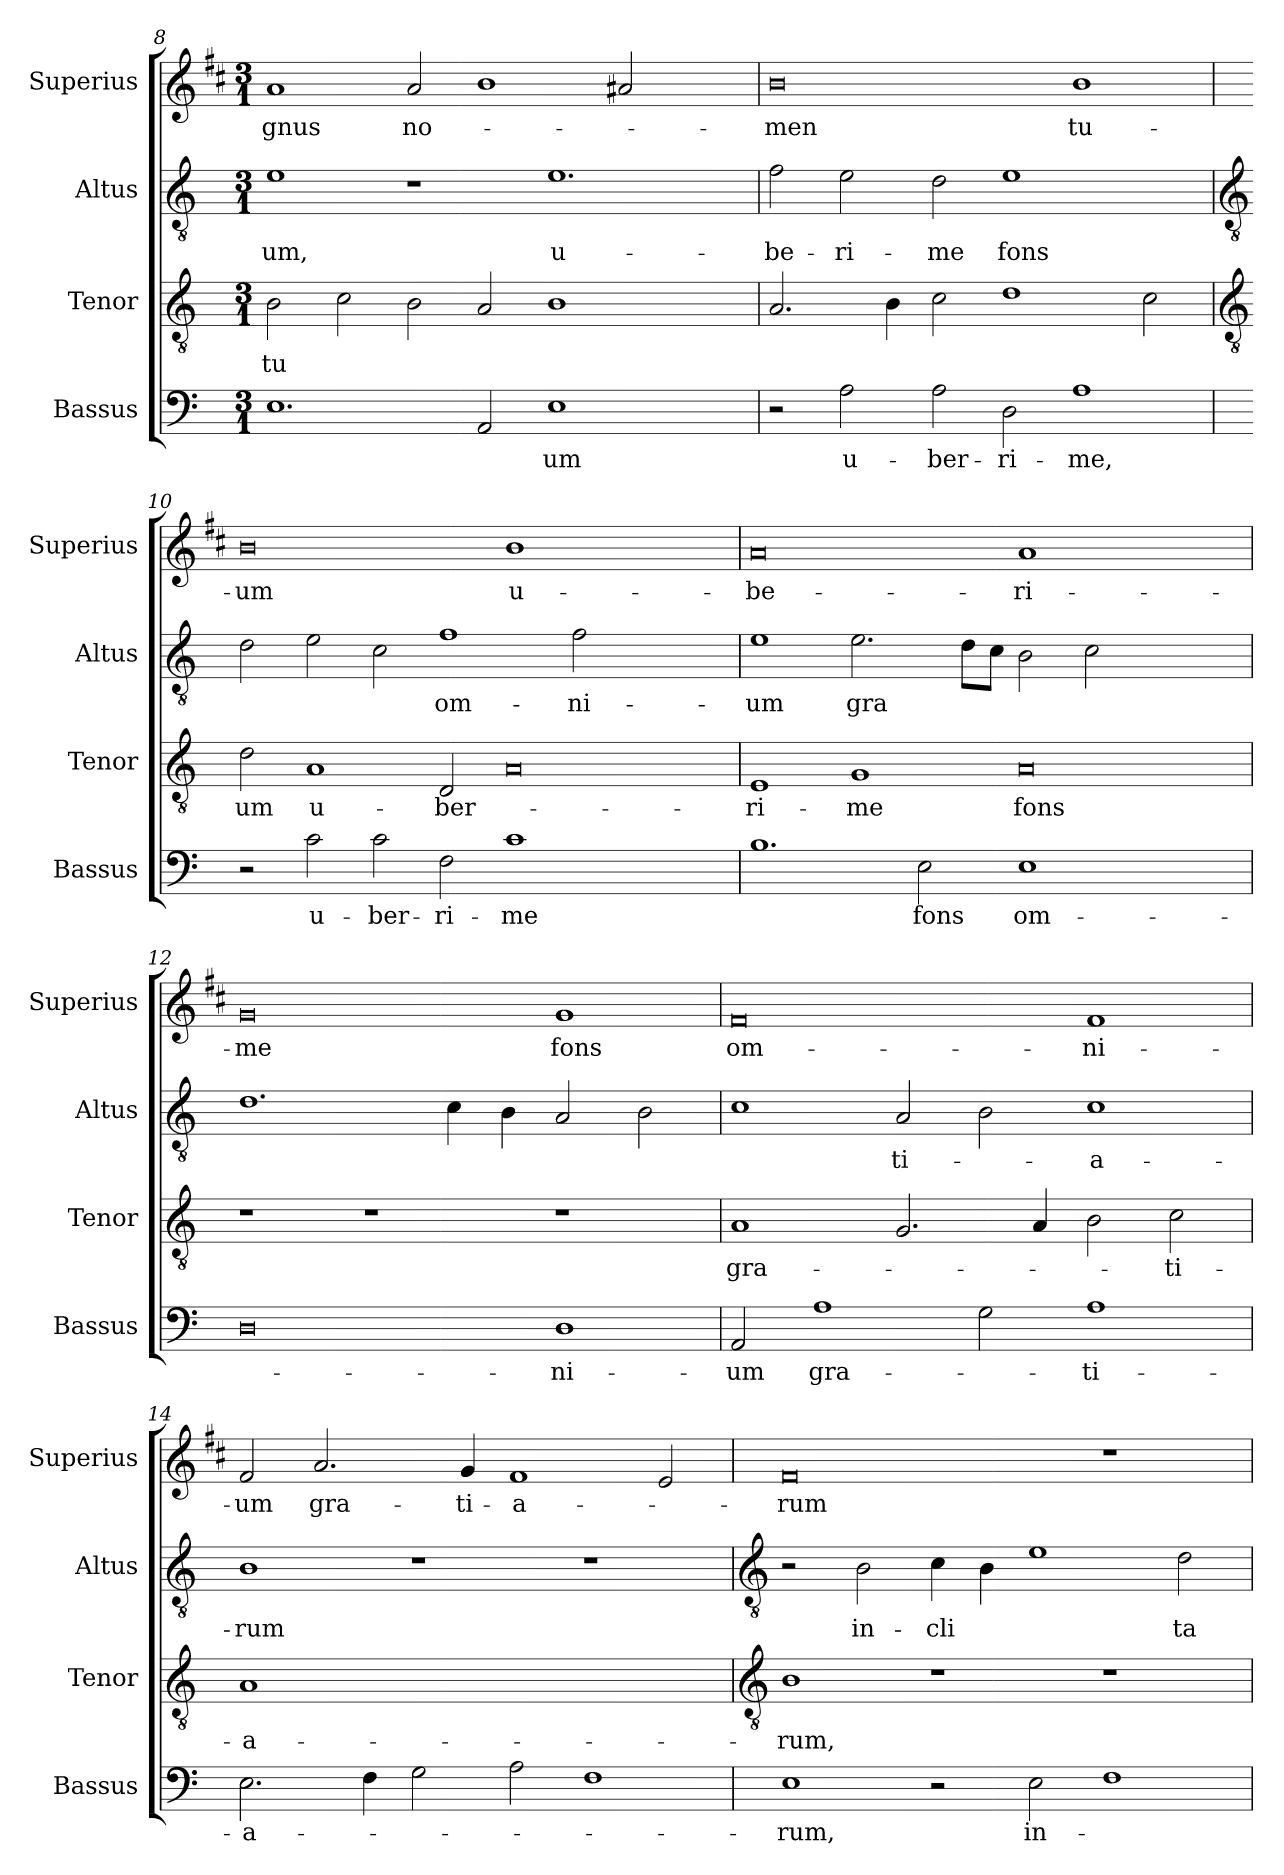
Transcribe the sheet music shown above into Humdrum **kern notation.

**kern	**text	**kern	**text	**kern	**text	**kern	**text
*part4	*part4	*part3	*part3	*part2	*part2	*part1	*part1
*staff4	*staff4	*staff3	*staff3	*staff2	*staff2	*staff1	*staff1
*I"Bassus	*	*I"Tenor	*	*I"Altus	*	*I"Superius	*
*I'Bassus	*	*I'Tenor	*	*I'Altus	*	*I'Superius	*
*clefF4	*	*clefGv2	*	*clefGv2	*	*clefG2	*
*	*	*	*	*	*	*ITrd1c2	*
*k[]	*	*k[]	*	*k[]	*	*k[]	*
*C:	*	*C:	*	*C:	*	*C:	*
*M3/1	*	*M3/1	*	*M3/1	*	*M3/1	*
=8	=8	=8	=8	=8	=8	=8	=8
!	!	!	!LO:LY:b	!	!LO:LY:b	!	!LO:LY:b
1.E	.	2B	tu	1e	-um,	1g	-gnus
.	.	2c	.	.	.	.	.
!	!	!	!	!	!	!	!LO:LY:b
.	.	2B	.	1r	.	2g	no-
2AA	.	2A	.	.	.	1a	.
!	!LO:LY:b	!	!	!	!LO:LY:b	!	!
1E	um	1B	.	1.e	u-	.	.
.	.	.	.	.	.	2g#	.
2ryy	.	2ryy	.	.	.	2ryy	.
=9	=9	=9	=9	=9	=9	=9	=9
!	!	!	!	!	!LO:LY:b	!	!LO:LY:b
2r	.	2.A	.	2f	-be-	0a	-men
!	!LO:LY:b	!	!	!	!LO:LY:b	!	!
2A	u-	.	.	2e	-ri-	.	.
.	.	4B	.	.	.	.	.
!	!LO:LY:b	!	!	!	!LO:LY:b	!	!
2A	-ber-	2c	.	2d	-me	.	.
!	!LO:LY:b	!	!	!	!LO:LY:b	!	!
2D	-ri-	1d	.	1e	fons	.	.
!	!LO:LY:b	!	!	!	!	!	!LO:LY:b
1A	-me,	.	.	.	.	1a	tu-
.	.	2c	.	2ryy	.	.	.
!!LO:LB:g=z
=10	=10	=10	=10	=10	=10	=10	=10
*	*	*clefGv2	*	*clefGv2	*	*	*
!	!	!	!LO:LY:b	!	!	!	!LO:LY:b
2r	.	2d	um	2d	.	0a	-um
!	!LO:LY:b	!	!LO:LY:b	!	!	!	!
2c	u-	1A	u-	2e	.	.	.
!	!LO:LY:b	!	!	!	!	!	!
2c	-ber-	.	.	2c	.	.	.
!	!LO:LY:b	!	!LO:LY:b	!	!LO:LY:b	!	!
2F	-ri-	2D	-ber-	1f	om-	.	.
!	!LO:LY:b	!	!	!	!	!	!LO:LY:b
1c	-me	0A	.	.	.	1a	u-
!	!	!	!	!	!LO:LY:b	!	!
.	.	.	.	2f	-ni-	.	.
1ryy	.	.	.	1ryy	.	1ryy	.
=11	=11	=11	=11	=11	=11	=11	=11
!	!	!	!LO:LY:b	!	!LO:LY:b	!	!LO:LY:b
1.B	.	1E	-ri-	1e	-um	0g	-be-
!	!	!	!LO:LY:b	!	!LO:LY:b	!	!
.	.	1G	-me	2.e	gra	.	.
!	!LO:LY:b	!	!	!	!	!	!
2E	fons	.	.	.	.	.	.
.	.	.	.	8dL	.	.	.
.	.	.	.	8cJ	.	.	.
!	!LO:LY:b	!	!LO:LY:b	!	!	!	!LO:LY:b
1E	om-	0A	fons	2B	.	1g	-ri-
.	.	.	.	2c	.	.	.
1ryy	.	.	.	1ryy	.	1ryy	.
=12	=12	=12	=12	=12	=12	=12	=12
!	!	!	!	!	!	!	!LO:LY:b
0D	.	1r	.	1.d	.	0f	-me
.	.	1r	.	.	.	.	.
.	.	.	.	4c	.	.	.
.	.	.	.	4B	.	.	.
!	!LO:LY:b	!	!	!	!	!	!LO:LY:b
1D	-ni-	1r	.	2A	.	1f	fons
.	.	.	.	2B	.	.	.
=13	=13	=13	=13	=13	=13	=13	=13
!	!LO:LY:b	!	!LO:LY:b	!	!	!	!LO:LY:b
2AA	-um	1A	gra-	1c	.	0e	om-
!	!LO:LY:b	!	!	!	!	!	!
1A	gra-	.	.	.	.	.	.
!	!	!	!	!	!LO:LY:b	!	!
.	.	2.G	.	2A	ti-	.	.
2G	.	.	.	2B	.	.	.
.	.	4A	.	.	.	.	.
!	!LO:LY:b	!	!	!	!LO:LY:b	!	!LO:LY:b
1A	-ti-	2B	.	1c	-a-	1e	-ni-
!	!	!	!LO:LY:b	!	!	!	!
.	.	2c	-ti-	.	.	.	.
=14	=14	=14	=14	=14	=14	=14	=14
!	!LO:LY:b	!	!LO:LY:b	!	!LO:LY:b	!	!LO:LY:b
2.E	-a-	1A	-a-	1B	-rum	2e	-um
!	!	!	!	!	!	!	!LO:LY:b
.	.	.	.	.	.	2.g	gra-
4F	.	.	.	.	.	.	.
2G	.	0ryy	.	1r	.	.	.
!	!	!	!	!	!	!	!LO:LY:b
.	.	.	.	.	.	4f	-ti-
!	!	!	!	!	!	!	!LO:LY:b
2A	.	.	.	.	.	1e	-a-
1F	.	.	.	1r	.	.	.
.	.	.	.	.	.	2d	.
!!LO:LB:g=z
=15	=15	=15	=15	=15	=15	=15	=15
*	*	*clefGv2	*	*clefGv2	*	*	*
!	!LO:LY:b	!	!LO:LY:b	!	!	!	!LO:LY:b
1E	-rum,	1B	-rum,	2r	.	0e	-rum
!	!	!	!	!	!LO:LY:b	!	!
.	.	.	.	2B	in-	.	.
!	!	!	!	!	!LO:LY:b	!	!
2r	.	1r	.	4c	-cli	.	.
.	.	.	.	4B	.	.	.
!	!LO:LY:b	!	!	!	!	!	!
2E	in-	.	.	1e	.	.	.
1F	.	1r	.	.	.	1r	.
!	!	!	!	!	!LO:LY:b	!	!
.	.	.	.	2d	ta	.	.
=	=	=	=	=	=	=	=
*-	*-	*-	*-	*-	*-	*-	*-
